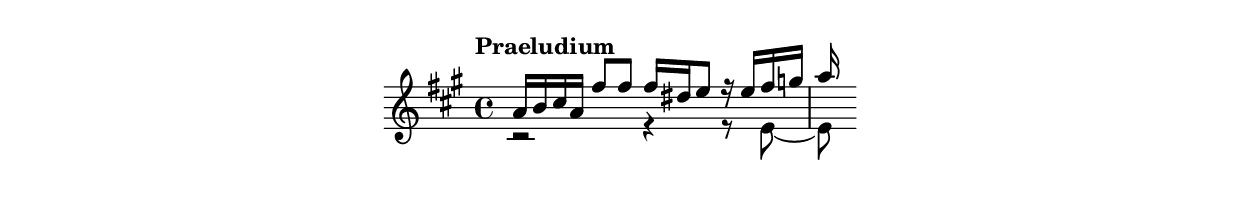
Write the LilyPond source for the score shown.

\include "indice.ily"
\version "2.15.33"
\new Staff  \relative f {
  \time 4/4
  \clef treble
  \key a \major
  \tempo "Praeludium"
  << \new Voice { \voiceOne a'16 b cis a fis'8 fis fis16 dis e8 r16 e fis g
     a16 %corchete recto
     }
     \new Voice { \voiceTwo r2 r4 r8 e,~
                  e8 %corchete recto
     }
  >>
}